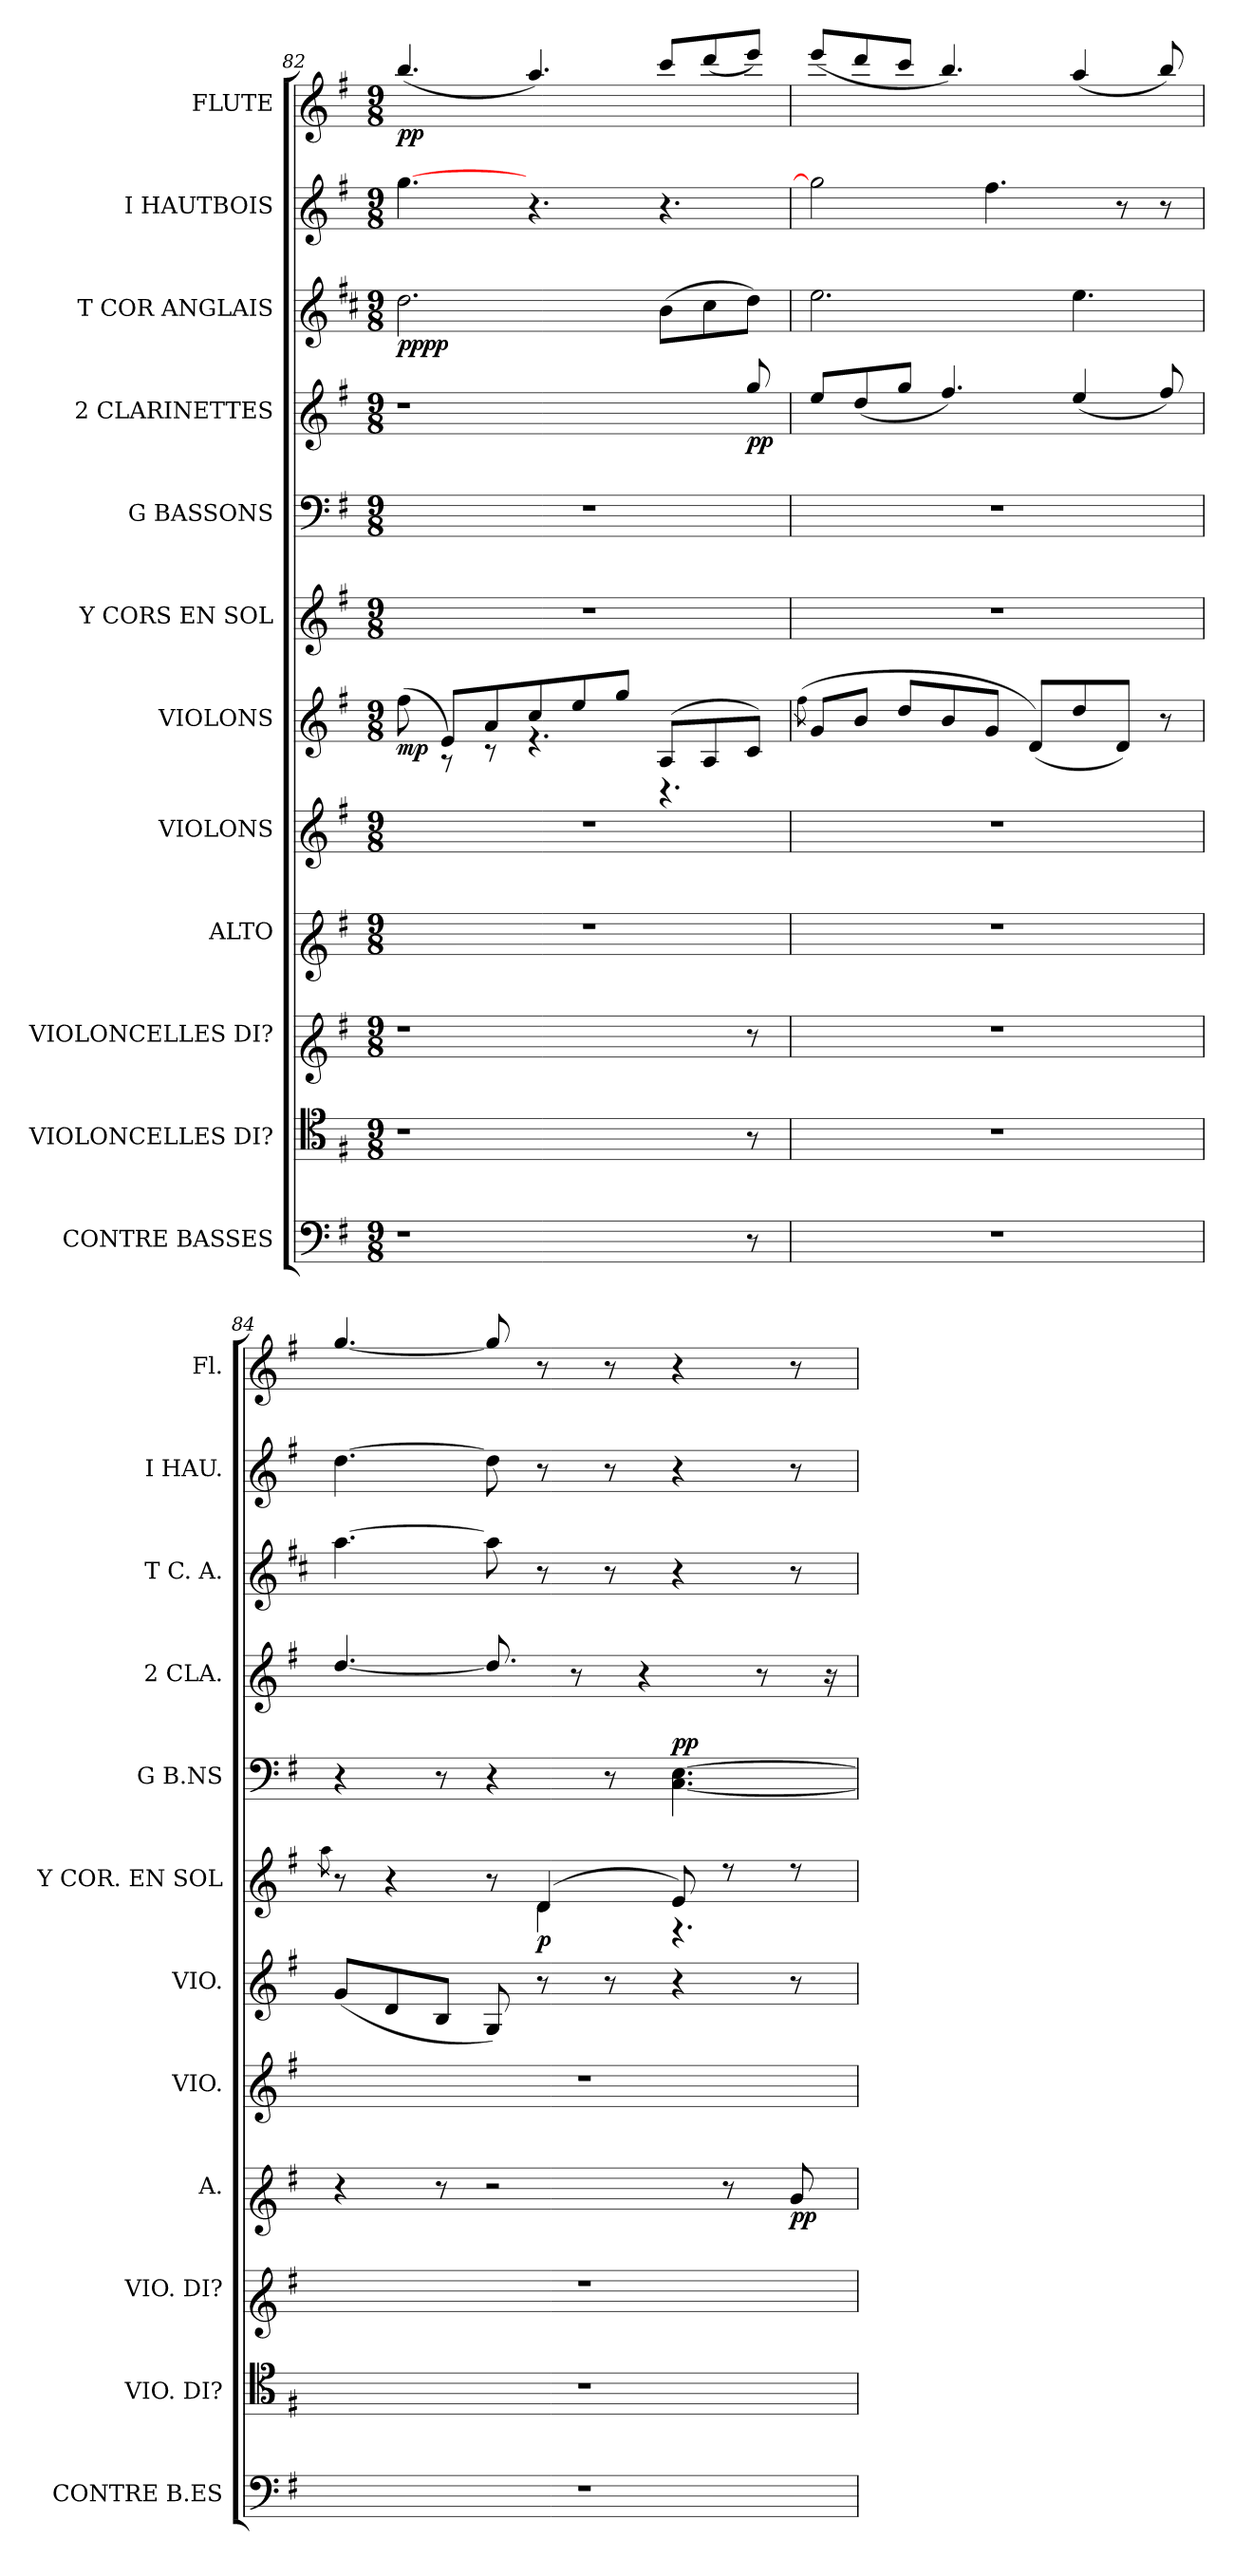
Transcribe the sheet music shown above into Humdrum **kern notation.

**kern	**kern	**kern	**kern	**dynam	**kern	**kern	**dynam	**kern	**dynam	**kern	**text	**dynam	**kern	**dynam	**kern	**dynam	**kern	**kern	**dynam
*part12	*part11	*part10	*part9	*part9	*part8	*part7	*part7	*part6	*part6	*part5	*part5	*part5	*part4	*part4	*part3	*part3	*part2	*part1	*part1
*staff12	*staff11	*staff10	*staff9	*staff9	*staff8	*staff7	*staff7	*staff6	*staff6	*staff5	*staff5	*staff5	*staff4	*staff4	*staff3	*staff3	*staff2	*staff1	*staff1
*I"CONTRE BASSES	*I"VIOLONCELLES DI?	*I"VIOLONCELLES DI?	*I"ALTO	*	*I"VIOLONS	*I"VIOLONS	*	*I"Y CORS EN SOL	*	*I"G BASSONS	*	*	*I"2 CLARINETTES	*	*I"T COR ANGLAIS	*	*I"I HAUTBOIS	*I"FLUTE	*
*I'CONTRE B.ES	*I'VIO. DI?	*I'VIO. DI?	*I'A.	*	*I'VIO.	*I'VIO.	*	*I'Y COR. EN SOL	*	*I'G B.NS	*	*	*I'2 CLA.	*	*I'T C. A.	*	*I'I HAU.	*I'Fl.	*
!!LO:PB:g=z
*clefF4	*clefC4	*clefG1	*clefG1	*	*clefG2	*clefG2	*	*clefG2	*	*clefF4	*	*	*clefG2	*	*clefG2	*	*clefG2	*clefG2	*
*	*	*	*	*	*	*	*	*	*	*	*	*	*	*	*ITrd4c7	*	*	*	*
*k[f#]	*k[f#]	*k[f#]	*k[f#]	*	*k[f#]	*k[f#]	*	*k[f#]	*	*k[f#]	*	*	*k[f#]	*	*k[f#]	*	*k[f#]	*k[f#]	*
*G:	*G:	*G:	*G:	*	*G:	*G:	*	*G:	*	*G:	*	*	*G:	*	*G:	*	*G:	*G:	*
*M9/8	*M9/8	*M9/8	*M9/8	*	*M9/8	*M9/8	*	*M9/8	*	*M9/8	*	*	*M9/8	*	*M9/8	*	*M9/8	*M9/8	*
=82	=82	=82	=82	=82	=82	=82	=82	=82	=82	=82	=82	=82	=82	=82	=82	=82	=82	=82	=82
!	!	!	!LO:N:vis=1	!	!LO:N:vis=1	!	!	!LO:N:vis=1	!	!LO:N:vis=1	!	!	!	!	!	!	!	!	!
*	*	*	*	*	*	*^	*	*	*	*	*	*	*	*	*	*	*	*	*
1r	1r	1r	8%9r	.	8%9r	8ryy	(8ff#i\	mp	8%9r	.	8%9r	.	.	1r	.	2.gi\	pp pp	[>4.ggi\	(4.bbi/	pp
.	.	.	.	.	.	8ei/L	8r)	.	.	.	.	.	.	.	.	.	.	.	.	.
.	.	.	.	.	.	8ai/	8r	.	.	.	.	.	.	.	.	.	.	.	.	.
.	.	.	.	.	.	8cci/	4.r	.	.	.	.	.	.	.	.	.	.	4.r	4.aai/)	.
.	.	.	.	.	.	8eei/	.	.	.	.	.	.	.	.	.	.	.	.	.	.
.	.	.	.	.	.	8ggi/J	.	.	.	.	.	.	.	.	.	.	.	.	.	.
.	.	.	.	.	.	(8Ai/L	4.r	.	.	.	.	.	.	.	.	(8ei\L	.	4.r	8ccci/L	.
.	.	.	.	.	.	8Ai/	.	.	.	.	.	.	.	.	.	8f#i\	.	.	(8dddi/	.
8r	8r	8r	.	.	.	8ci/J)	.	.	.	.	.	.	.	8ggi/	pp	8gi\J)	.	.	8eeei/J)	.
*	*	*	*	*	*	*v	*v	*	*	*	*	*	*	*	*	*	*	*	*	*
=83	=83	=83	=83	=83	=83	=83	=83	=83	=83	=83	=83	=83	=83	=83	=83	=83	=83	=83	=83
.	.	.	.	.	.	(8qff#i\	.	.	.	.	.	.	.	.	.	.	.	.	.
!LO:N:vis=1	!LO:N:vis=1	!LO:N:vis=1	!LO:N:vis=1	!	!LO:N:vis=1	!	!	!LO:N:vis=1	!	!LO:N:vis=1	!	!	!	!	!	!	!	!	!
8%9r	8%9r	8%9r	8%9r	.	8%9r	8gi/	.	8%9r	.	8%9r	.	.	8eei/L	.	2.ai\	.	2ggi\]	(8eeei/L	.
.	.	.	.	.	.	8bi/J	.	.	.	.	.	.	(8ddi/	.	.	.	.	8dddi/	.
.	.	.	.	.	.	8ddi/L	.	.	.	.	.	.	8ggi/J	.	.	.	.	8ccci/J	.
.	.	.	.	.	.	8bi/	.	.	.	.	.	.	4.ff#i/)	.	.	.	.	4.bbi/)	.
.	.	.	.	.	.	8gi/J	.	.	.	.	.	.	.	.	.	.	4.ff#i\	.	.
.	.	.	.	.	.	(8di/L)	.	.	.	.	.	.	.	.	.	.	.	.	.
.	.	.	.	.	.	8ddi/	.	.	.	.	.	.	(4eei/	.	4.ai\	.	.	(4aai/	.
.	.	.	.	.	.	8di/J)	.	.	.	.	.	.	.	.	.	.	8r	.	.
.	.	.	.	.	.	8r	.	.	.	.	.	.	8ff#i/)	.	.	.	8r	8bbi/)	.
=84	=84	=84	=84	=84	=84	=84	=84	=84	=84	=84	=84	=84	=84	=84	=84	=84	=84	=84	=84
*	*	*	*	*	*	*	*	*^	*	*	*	*	*	*	*	*	*	*	*
.	.	.	.	.	.	.	.	.	8qaai\	.	.	.	.	.	.	.	.	.	.	.
!LO:N:vis=1	!LO:N:vis=1	!LO:N:vis=1	!	!	!LO:N:vis=1	!	!	!	!	!	!	!	!	!	!	!	!	!	!	!
8%9r	8%9r	8%9r	4r	.	8%9r	(8gi/L	.	8r	4.ryy	.	4r	.	.	[<4.ddi/	.	[>4.ddi\	.	[>4.ddi\	[<4.ggi/	.
.	.	.	.	.	.	8di/	.	4r	.	.	.	.	.	.	.	.	.	.	.	.
!	!	!	!	!	!	!	!	!	!	!	!	!LO:LY:b:color=#000000	!	!	!	!	!	!	!	!
.	.	.	8r	.	.	8Bi/J	.	.	.	.	8r	yr	.	.	.	.	.	.	.	.
.	.	.	2r	.	.	8Gi/)	.	8r	8ryy	.	4r	.	.	8.ddi/]	.	8ddi\]	.	8ddi\]	8ggi/]	.
.	.	.	.	.	.	8r	.	(4di/	4di\	p	.	.	.	.	.	8r	.	8r	8r	.
.	.	.	.	.	.	.	.	.	.	.	.	.	.	8r	.	.	.	.	.	.
.	.	.	.	.	.	8r	.	.	.	.	8r	.	.	.	.	8r	.	8r	8r	.
.	.	.	.	.	.	.	.	.	.	.	.	.	.	4r	.	.	.	.	.	.
.	.	.	.	.	.	4r	.	8ei/)	4.r	.	[<4.Ci\ [>4.Ei	.	pp	.	.	4r	.	4r	4r	.
.	.	.	8r	.	.	.	.	8r	.	.	.	.	.	.	.	.	.	.	.	.
.	.	.	.	.	.	.	.	.	.	.	.	.	.	8r	.	.	.	.	.	.
.	.	.	8bi/	pp	.	8r	.	8r	.	.	.	.	.	.	.	8r	.	8r	8r	.
.	.	.	.	.	.	.	.	.	.	.	.	.	.	16r	.	.	.	.	.	.
*	*	*	*	*	*	*	*	*v	*v	*	*	*	*	*	*	*	*	*	*	*
=	=	=	=	=	=	=	=	=	=	=	=	=	=	=	=	=	=	=	=
*-	*-	*-	*-	*-	*-	*-	*-	*-	*-	*-	*-	*-	*-	*-	*-	*-	*-	*-	*-
